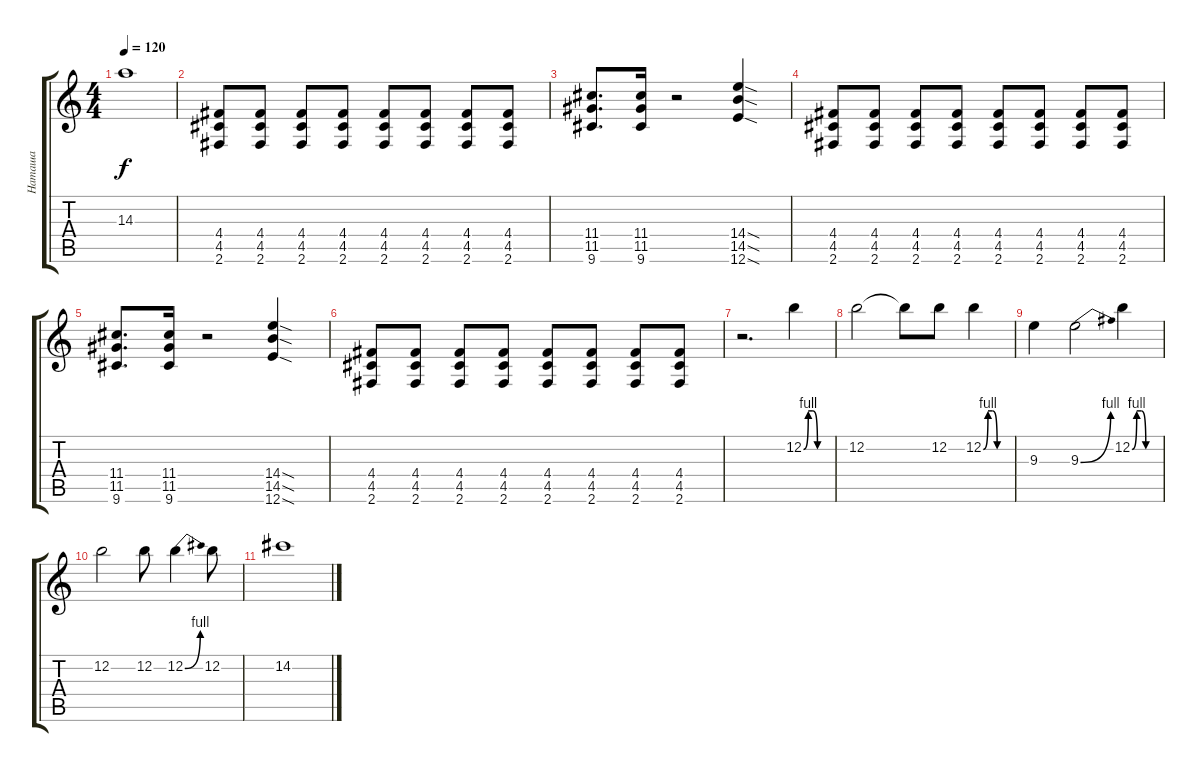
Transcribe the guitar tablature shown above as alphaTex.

\track ("Наташа" "Наташа") {instrument overdrivenguitar}
\staff {score tabs}
\tuning (E4 B3 G3 D3 A2 E2) {hide}
\ts (4 4)
\tempo 120
\clef g2
\ks c
14.3.1{dy f} |
(4.4 4.5 2.6).8 (4.4 4.5 2.6).8 (4.4 4.5 2.6).8 (4.4 4.5 2.6).8 (4.4 4.5 2.6).8 (4.4 4.5 2.6).8 (4.4 4.5 2.6).8 (4.4 4.5 2.6).8 |
(11.4 11.5 9.6).8{d} (11.4 11.5 9.6).16 r.2 (14.4{sod} 14.5{sod} 12.6{sod}).4 |
(4.4 4.5 2.6).8 (4.4 4.5 2.6).8 (4.4 4.5 2.6).8 (4.4 4.5 2.6).8 (4.4 4.5 2.6).8 (4.4 4.5 2.6).8 (4.4 4.5 2.6).8 (4.4 4.5 2.6).8 |
(11.4 11.5 9.6).8{d} (11.4 11.5 9.6).16 r.2 (14.4{sod} 14.5{sod} 12.6{sod}).4 |
(4.4 4.5 2.6).8 (4.4 4.5 2.6).8 (4.4 4.5 2.6).8 (4.4 4.5 2.6).8 (4.4 4.5 2.6).8 (4.4 4.5 2.6).8 (4.4 4.5 2.6).8 (4.4 4.5 2.6).8 |
r.2{d} 12.2{be (custom 0 0 10 4 20 4 30 0 60 0)}.4 |
12.2.2 12.2{t}.8 12.2.8 12.2{be (custom 0 0 10 4 20 4 30 0 60 0)}.4 |
9.3.4 9.3{be (bend 0 0 60 4)}.2 12.2{be (custom 0 0 10 4 20 4 30 0 60 0)}.4 |
12.2.2 12.2.8 12.2{be (bend 0 0 60 4)}.4 12.2.8 |
14.2.1
